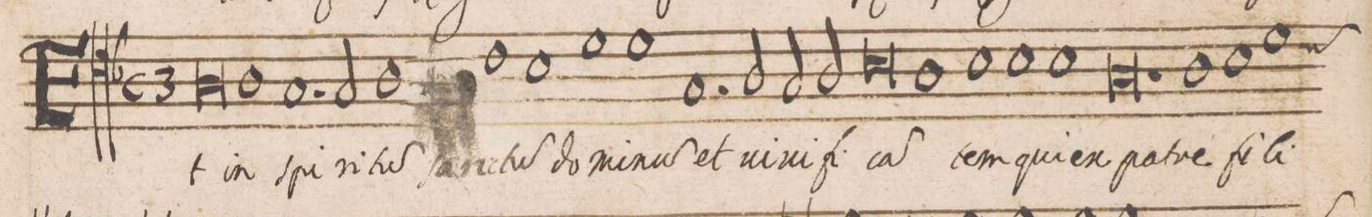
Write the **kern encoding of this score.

**kern	**text
*I"ALTUS	*
*clefC4	*
*k[b-]	*
*met(O)	*
*M3/1	*
0A	Et
1A	in
=112-	=112-
1.G	ſpi-
2G/	-ri-
1A	-tu(m)
=113-	=113-
0G	san-
1c	-ctu(m)
=114-	=114-
1B-	do-
1d	-mi-
1d	-nu(m)
=115-	=115-
1.G	et
2A/	vi-
2G/	-vi-
2A/	-fi-
=116-	=116-
0B-	-ca(n)-
1A	.
=117-	=117-
1B-	-tem
1B-	qui
1B-	ex
=118-	=118-
0.G	pa-
=119-	=119-
1A	-tre
1B-	fi-
*custos:c	*
1d\	-li-
=120-	=120-
*-	*-
